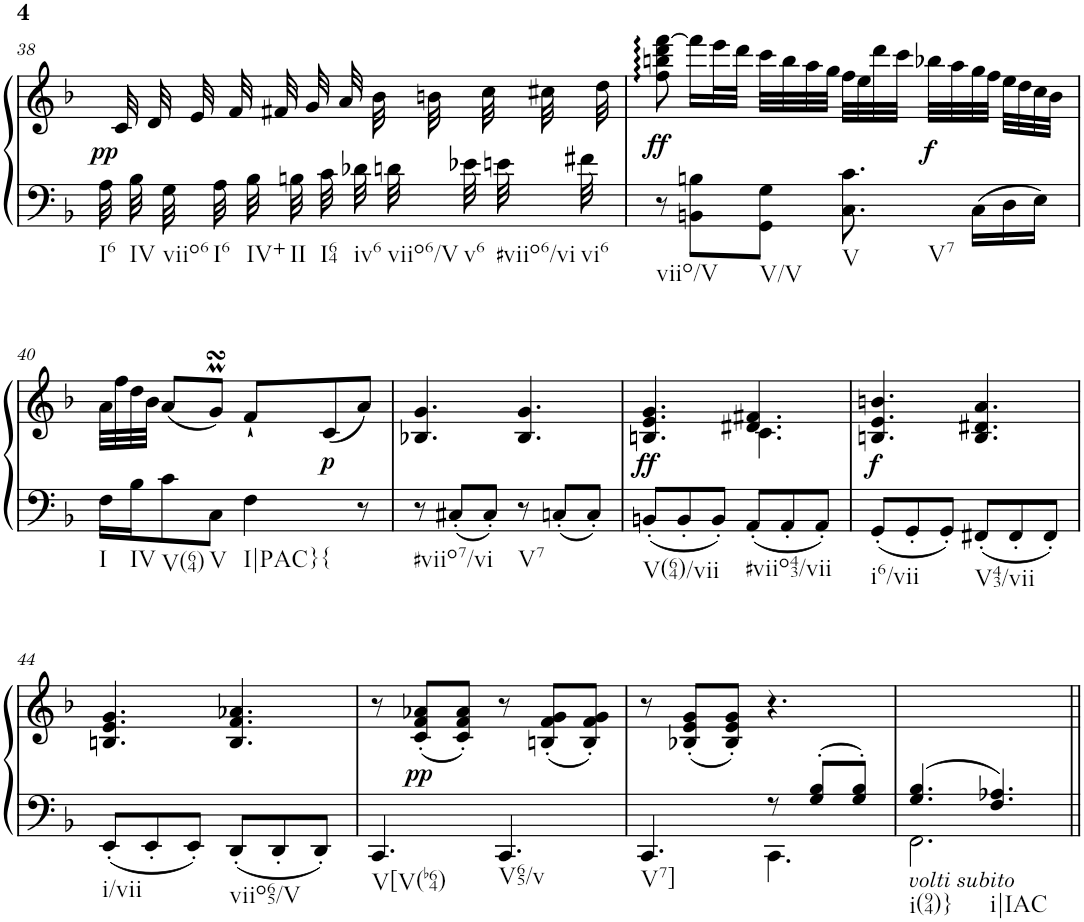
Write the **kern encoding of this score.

**kern	**kern	**dynam
*part1	*part1	*part1
*staff2	*staff1	*staff1/2
*I"Harpsichord	*	*
*I'Hch.	*	*
!!LO:PB:g=z
*clefF4	*clefG2	*
*k[b-]	*k[b-]	*
*F:	*F:	*
*M6/8	*M6/8	*
=38	=38	=38
*^	*	*
!LO:TX:b:t=I6	!	!	!
!LO:TX:b:t=IV	!	!	!
!LO:TX:b:t=viio6	!	!	!
!LO:TX:b:t=I6	!	!	!
!LO:TX:b:t=IV+	!	!	!
!LO:TX:b:t=II	!	!	!
!LO:TX:b:t=I64	!	!	!
!LO:TX:b:t=iv6	!	!	!
!LO:TX:b:t=viio6/V	!	!	!
!LO:TX:b:t=v6	!	!	!
!LO:TX:b:t=#viio6/vi	!	!	!
!LO:TX:b:t=vi6	!	!	!
!	!	!	!LO:DY:b
32A\	2.ryy	32ryy	pp
32ryy	.	32c/	.
32B-\	.	32ryy	.
32ryy	.	32d/	.
32G\	.	32ryy	.
32ryy	.	32e/	.
32A\	.	32ryy	.
32ryy	.	32f/	.
32B-\	.	32ryy	.
32ryy	.	32f#X/	.
32Bn\	.	32ryy	.
32ryy	.	32g/	.
32c\	.	32ryy	.
32ryy	.	32a/	.
32d-X\	.	32ryy	.
32ryy	.	32b-\	.
32dn\	.	32ryy	.
32ryy	.	32bn\	.
32e-X\	.	32ryy	.
32ryy	.	32cc\	.
32en\	.	32ryy	.
32ryy	.	32cc#X\	.
32f#X\	.	32ryy	.
32ryy	.	32dd\	.
*v	*v	*	*
=39	=39	=39
!LO:TX:b:t=viio/V	!	!
!	!	!LO:DY:b
8r	8ff\ 8bbn\ 8ddd\ [8fff\	ff
8BBn\ 8Bn\L	16fff\LL]	.
.	32eee\L	.
.	32ddd\JJJ	.
!LO:TX:b:t=V/V	!	!
8GG\ 8G\J	32ccc\LLL	.
.	32bb\	.
.	32aa\	.
.	32gg\JJJ	.
!LO:TX:b:t=V	!	!
!LO:TX:b:t=V7	!	!
8.C\ 8.c\	32ff\LLL	.
.	32ee\	.
.	32ddd\	.
.	32ccc\JJJ	.
!	!	!LO:DY:b
.	32bb-X\LLL	f
.	32aa\	.
16C\LL	32gg\	.
.	32ff\JJJ	.
16D\	32ee\LLL	.
.	32dd\	.
16E\JJ	32cc\	.
.	32b-\JJJ	.
!!LO:LB:g=z
=40	=40	=40
!LO:TX:b:t=I	!	!
16F\LL	32a\LLL	.
.	32ff\	.
!LO:TX:b:t=IV	!	!
16B-\J	32dd\	.
.	32b-\JJJ	.
!LO:TX:b:t=V(64)	!	!
8c\	(<8a/L	.
!LO:TX:b:t=V	!	!
8C\J	8gMsSSS/J)	.
!LO:TX:b:t=I|PAC}	!	!
!LO:TX:b:t={	!	!
4F\	8f`/L	.
!	!	!LO:DY:b
.	(<8c/	p
8r	8a/J)	.
=41	=41	=41
!LO:TX:b:t=#viio7/vi	!	!
8r	4.B-X/ 4.g/	.
8C#X'/L	.	.
8C#'/J	.	.
!LO:TX:b:t=V7	!	!
8r	4.B-/ 4.g/	.
8Cn'/L	.	.
8C'/J	.	.
=42	=42	=42
*	*^	*
!LO:TX:b:t=V(64)/vii	!	!	!
!	!	!	!LO:DY:b
8BBn'/L	4.Bn/ 4.e/ 4.g/	4.ryy	ff
8BB'/	.	.	.
8BB'/J	.	.	.
!LO:TX:b:t=#viio43/vii	!	!	!
8AA'/L	4.d#X/ 4.f#X/	4.c\	.
8AA'/	.	.	.
8AA'/J	.	.	.
*	*v	*v	*
=43	=43	=43
!LO:TX:b:t=i6/vii	!	!
!	!	!LO:DY:b
8GG'/L	4.Bn/ 4.e/ 4.bn/	f
8GG'/	.	.
8GG'/J	.	.
!LO:TX:b:t=V43/vii	!	!
8FF#X'/L	4.B/ 4.d#X/ 4.a/	.
8FF#'/	.	.
8FF#'/J	.	.
!!LO:LB:g=z
=44	=44	=44
!LO:TX:b:t=i/vii	!	!
8EE'/L	4.Bn/ 4.e/ 4.g/	.
8EE'/	.	.
8EE'/J	.	.
!LO:TX:b:t=viio65/V	!	!
8DD'/L	4.B/ 4.f/ 4.a-X/	.
8DD'/	.	.
8DD'/J	.	.
=45	=45	=45
!LO:TX:b:t=V[V(b64)	!	!
4.CC/	8r	.
!	!	!LO:DY:b
.	(<8c/' 8f/' 8a-X/'L	pp
.	8c/' 8f/' 8a-/'J)	.
!LO:TX:b:t=V65/v	!	!
4.CC/	8r	.
.	(<8Bn/' 8f/' 8g/'L	.
.	8B/' 8f/' 8g/'J)	.
=46	=46	=46
*^	*	*
!LO:TX:b:t=V7]	!	!	!
4.CC/	4.ryy	8r	.
.	.	(<8B-X/' 8e/' 8g/'L	.
.	.	8B-/' 8e/' 8g/'J)	.
8r	4.CC\	4.r	.
8G/' 8B-/'L	.	.	.
8G/' 8B-/'J	.	.	.
=47	=47	=47	=47
!LO:TX:b:i:t=volti subito	!	!	!
!LO:TX:b:t=i(94)}	!	!	!
4.G/ 4.B-/	2.FF\	2.ryy	.
!LO:TX:b:t=i|IAC	!	!	!
4.F/ 4.A-X/	.	.	.
*v	*v	*	*
=||	=||	=||
*-	*-	*-
